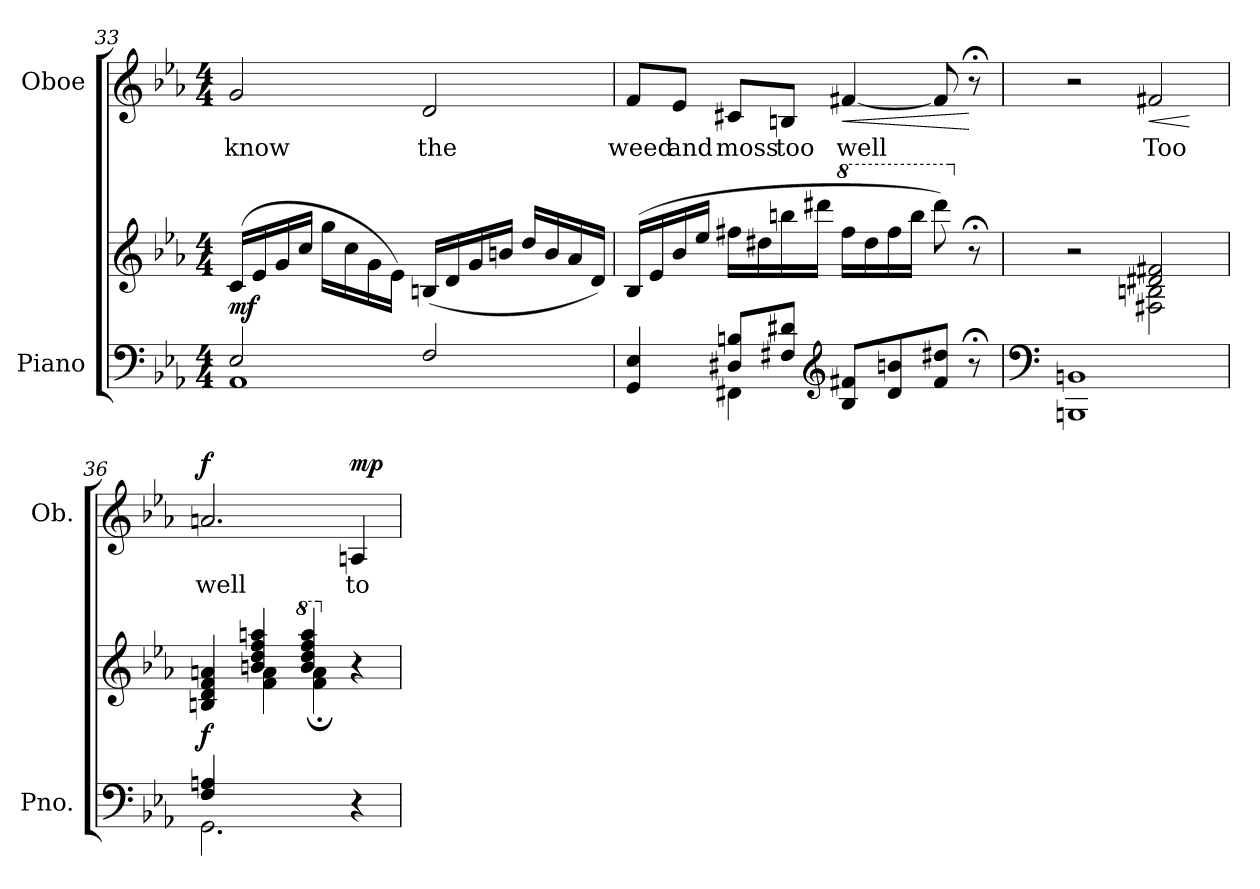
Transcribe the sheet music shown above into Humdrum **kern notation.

**kern	**kern	**dynam	**kern	**text	**dynam
*part2	*part2	*part2	*part1	*part1	*part1
*staff3	*staff2	*staff2/3	*staff1	*staff1	*staff1
*I"Piano	*	*	*I"Oboe	*	*
*I'Pno.	*	*	*I'Ob.	*	*
!!LO:PB:g=z
*clefF4	*clefG2	*	*clefG2	*	*
*k[b-e-a-]	*k[b-e-a-]	*	*k[b-e-a-]	*	*
*M4/4	*M4/4	*	*M4/4	*	*
=33	=33	=33	=33	=33	=33
*^	*	*	*	*	*
!	!	!	!LO:DY:b	!	!LO:LY:b	!
2E-/	1AA-	(16c/LL	mf	2g/	know	.
.	.	16e-/	.	.	.	.
.	.	16g/	.	.	.	.
.	.	16cc/JJ	.	.	.	.
.	.	16gg\LL	.	.	.	.
.	.	16cc\	.	.	.	.
.	.	16g\	.	.	.	.
.	.	16e-\JJ)	.	.	.	.
!	!	!	!	!	!LO:LY:b	!
2F/	.	(16Bn/LL	.	2d/	the	.
.	.	16d/	.	.	.	.
.	.	16g/	.	.	.	.
.	.	16bn/JJ	.	.	.	.
.	.	16dd/LL	.	.	.	.
.	.	16b/	.	.	.	.
.	.	16a-/	.	.	.	.
.	.	16d/JJ)	.	.	.	.
=34	=34	=34	=34	=34	=34	=34
!	!	!	!	!	!LO:LY:b	!
4GG/ 4E-/	4ryy	(16B-/LL	.	8f/L	weed	.
.	.	16e-/	.	.	.	.
!	!	!	!	!	!LO:LY:b	!
.	.	16b-/	.	8e-/J	and	.
.	.	16ee-/JJ	.	.	.	.
!	!	!	!	!	!LO:LY:b	!
8D#X/ 8Bn/L	4FF#X\	16ff#X\LL	.	8c#X/L	moss	.
.	.	16dd#X\	.	.	.	.
!	!	!	!	!	!LO:LY:b	!
8F#X/ 8d#X/J	.	16bbn\	.	8Bn/J	too	.
.	.	16ddd#X\JJ	.	.	.	.
*clefG2	*	*	*	*	*	*
*	*	*8va	*	*	*	*
!	!	!	!	!	!LO:LY:b	!LO:HP:b
8B/ 8f#X/L	2ryy	16fff#\LL	.	[4f#X/	well	<
.	.	16ddd#\	.	.	.	.
8d#/ 8bn/	.	16fff#\	.	.	.	.
.	.	16bbb\JJ	.	.	.	.
8f#/ 8dd#X/J	.	8dddd#\)	.	8f#/]	.	.
*	*	*X8va	*	*	*	*
8r;<	.	8r;<	.	8r;<	.	[
*v	*v	*	*	*	*	*
=35	=35	=35	=35	=35	=35
*clefF4	*	*	*	*	*
*	*^	*	*	*	*
1BBBn 1BBn	2r	2ryy	.	2r	.	.
!	!	!	!	!	!LO:LY:b	!LO:HP:b
.	2d#X/ 2f#X/	2F#X\ 2Bn\	.	2f#X/	Too	<
*	*v	*v	*	*	*	*
.	.	.	.	.	[
!!LO:LB:g=z
=36	=36	=36	=36	=36	=36
*^	*^	*	*	*	*
!	!	!	!	!LO:DY:b	!	!LO:LY:b	!LO:DY:a
4F/ 4An/	2.GG\	4Bn/ 4d/ 4f/ 4an/	4ryy	f	2.an/	well	f
2.ryy	.	4bn/ 4dd/ 4ff/ 4aan/	4f\ 4a\	.	.	.	.
*	*	*8va	*	*	*	*	*
.	.	4bb/ 4ddd/ 4fff/ 4aaa/	4ff\; 4aa\;	.	.	.	.
*	*	*X8va	*	*	*	*	*
!	!	!	!	!	!	!LO:LY:b	!LO:DY:a
.	4r	4r	4ryy	.	4An/	to	mp
*v	*v	*	*	*	*	*	*
*	*v	*v	*	*	*	*
=	=	=	=	=	=
*-	*-	*-	*-	*-	*-
